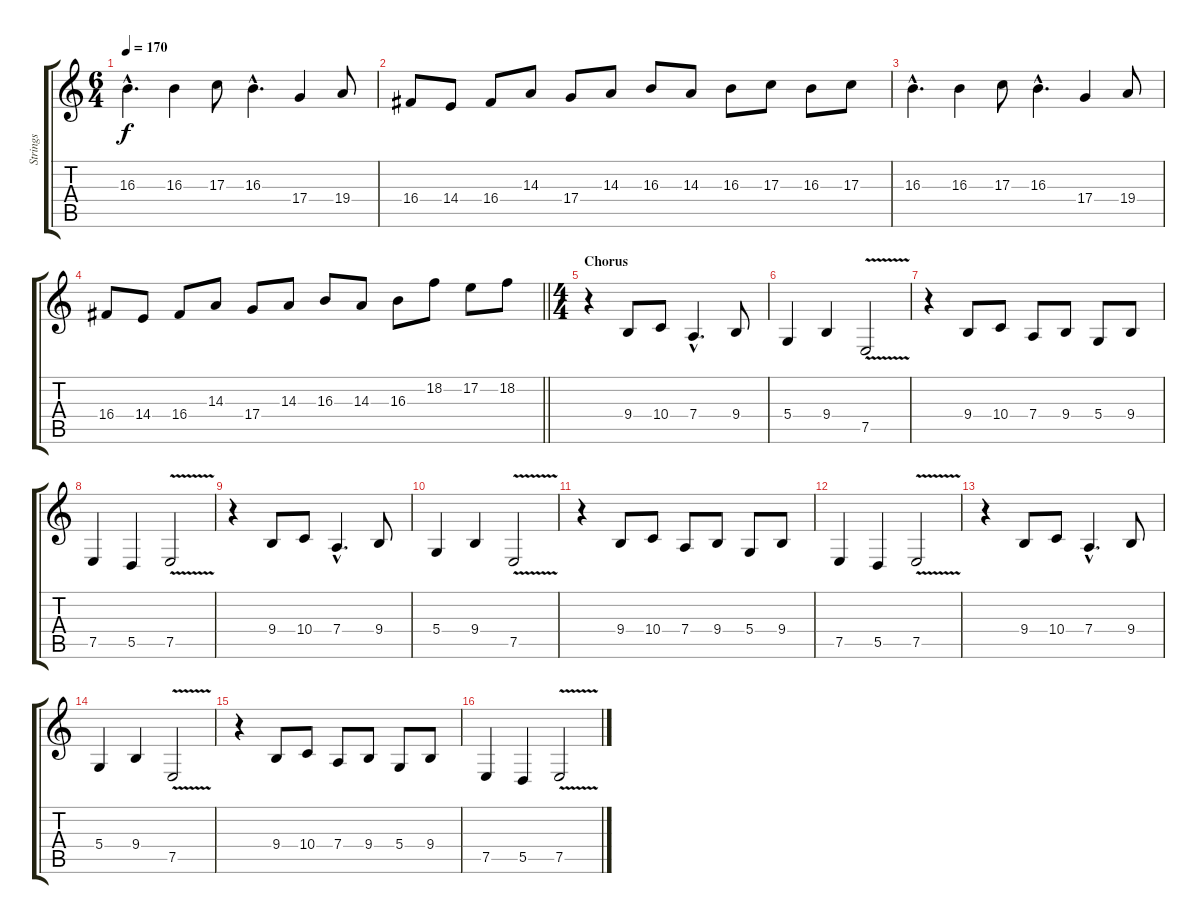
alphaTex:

\track ("Strings" "Strings") {instrument stringensemble1}
\staff {score tabs}
\tuning (E4 B3 G3 D3 A2 E2) {hide}
\ts (6 4)
\tempo 170
\clef g2
\ks c
16.3{hac}.4{d dy f} 16.3.4 17.3.8 16.3{hac}.4{d} 17.4.4 19.4.8 |
16.4.8 14.4.8 16.4.8 14.3.8 17.4.8 14.3.8 16.3.8 14.3.8 16.3.8 17.3.8 16.3.8 17.3.8 |
16.3{hac}.4{d} 16.3.4 17.3.8 16.3{hac}.4{d} 17.4.4 19.4.8 |
\barLineRight lightlight
16.4.8 14.4.8 16.4.8 14.3.8 17.4.8 14.3.8 16.3.8 14.3.8 16.3.8 18.2.8 17.2.8 18.2.8 |
\ts (4 4)
\section ("" "Chorus")
r.4 9.4.8 10.4.8 7.4{hac}.4{d} 9.4.8 |
5.4.4 9.4.4 7.5{v}.2 |
r.4 9.4.8 10.4.8 7.4.8 9.4.8 5.4.8 9.4.8 |
7.5.4 5.5.4 7.5{v}.2 |
r.4 9.4.8 10.4.8 7.4{hac}.4{d} 9.4.8 |
5.4.4 9.4.4 7.5{v}.2 |
r.4 9.4.8 10.4.8 7.4.8 9.4.8 5.4.8 9.4.8 |
7.5.4 5.5.4 7.5{v}.2 |
r.4 9.4.8 10.4.8 7.4{hac}.4{d} 9.4.8 |
5.4.4 9.4.4 7.5{v}.2 |
r.4 9.4.8 10.4.8 7.4.8 9.4.8 5.4.8 9.4.8 |
7.5.4 5.5.4 7.5{v}.2
